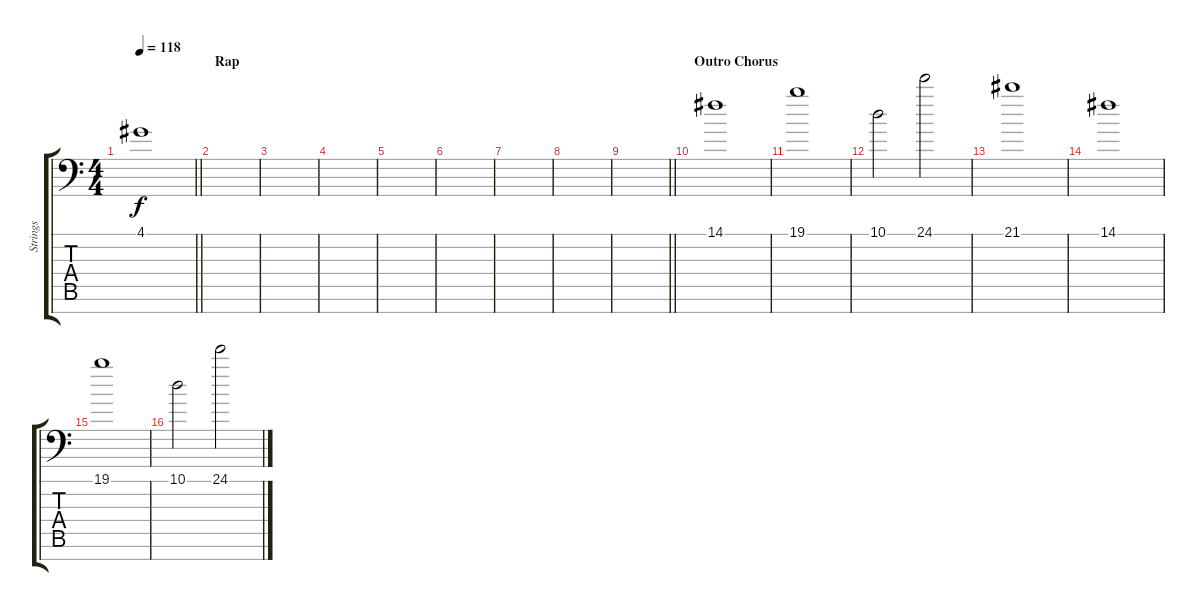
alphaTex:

\track ("Strings" "Strings") {instrument stringensemble1}
\staff {score tabs}
\tuning (E4 B3 G3 D3 A2 E2 C-1) {hide}
\ts (4 4)
\tempo 118
\clef f4
\barLineRight lightlight
\ks c
4.1{t}.1{dy f} |
\section ("" "Rap")
|
|
|
|
|
|
|
\barLineRight lightlight
|
\section ("" "Outro Chorus")
14.1.1 |
19.1.1 |
10.1.2 24.1.2 |
21.1.1 |
14.1.1 |
19.1.1 |
10.1.2 24.1.2
